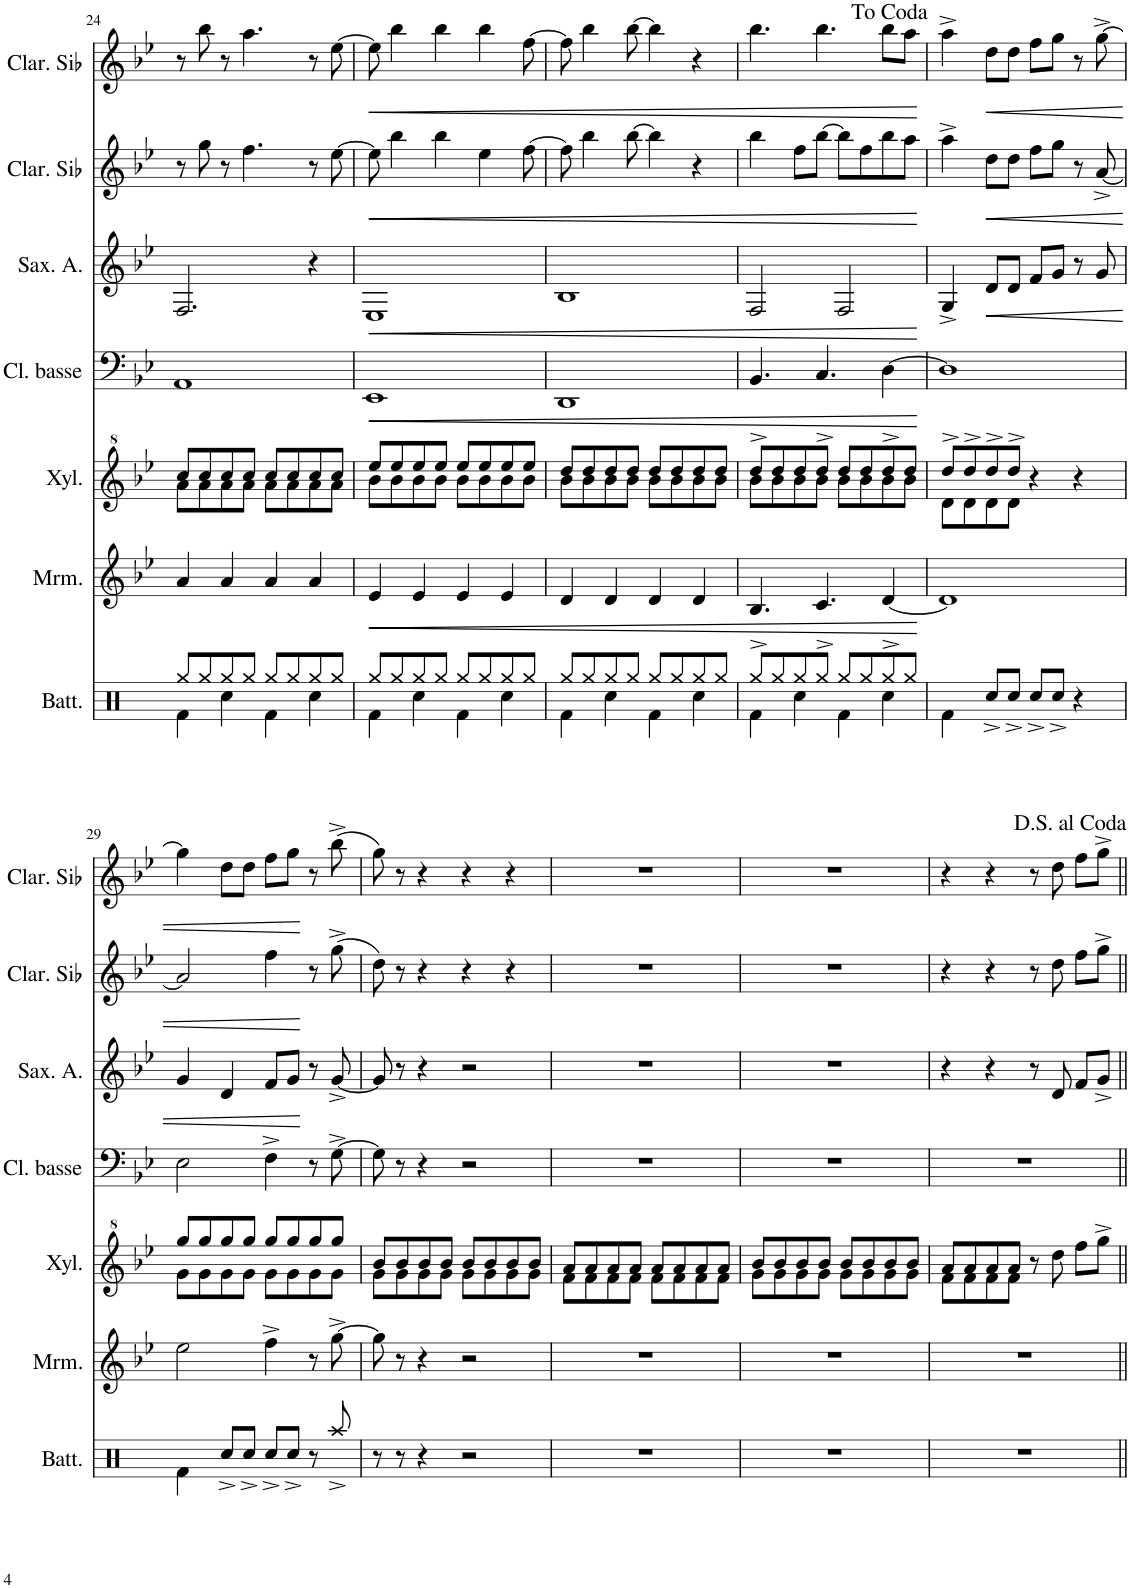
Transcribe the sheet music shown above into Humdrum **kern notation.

**kern	**kern	**dynam	**kern	**kern	**dynam	**kern	**dynam	**kern	**dynam	**kern	**dynam
*part7	*part6	*part6	*part5	*part4	*part4	*part3	*part3	*part2	*part2	*part1	*part1
*staff7	*staff6	*staff6	*staff5	*staff4	*staff4	*staff3	*staff3	*staff2	*staff2	*staff1	*staff1
*I"Batterie	*I"Marimba	*	*I"Xylophone	*I"Clarinette Basse	*	*I"Saxophone Alto	*	*I"Clarinette en Sib	*	*I"Clarinette en Sib	*
*I'Batt.	*I'Mrm.	*	*I'Xyl.	*I'Cl. basse	*	*I'Sax. A.	*	*I'Clar. Sib	*	*I'Clar. Sib	*
!!LO:PB:g=z
*clefX	*clefG2	*	*clefG^2	*clefF4	*	*clefG2	*	*clefG2	*	*clefG2	*
*	*	*	*	*ITrd8c14	*	*ITrd5c9	*	*ITrd1c2	*	*ITrd1c2	*
*k[]	*k[b-e-]	*	*k[b-e-]	*k[b-e-]	*	*k[b-e-]	*	*k[b-e-]	*	*k[b-e-]	*
*M4/4	*M4/4	*	*M4/4	*M4/4	*	*M4/4	*	*M4/4	*	*M4/4	*
=24	=24	=24	=24	=24	=24	=24	=24	=24	=24	=24	=24
*^	*	*	*^	*	*	*	*	*	*	*	*
8Rgg/L	4Rf\	4a/	.	8ccc/L	8aa\L	1AA	.	2.F/	.	8r	.	8r	.
8Rgg/	.	.	.	8ccc/	8aa\	.	.	.	.	8gg\	.	8bb-\	.
8Rgg/	4Rcc\	4a/	.	8ccc/	8aa\	.	.	.	.	8r	.	8r	.
8Rgg/J	.	.	.	8ccc/J	8aa\J	.	.	.	.	4.ff\	.	4.aa\	.
8Rgg/L	4Rf\	4a/	.	8ccc/L	8aa\L	.	.	.	.	.	.	.	.
8Rgg/	.	.	.	8ccc/	8aa\	.	.	.	.	.	.	.	.
8Rgg/	4Rcc\	4a/	.	8ccc/	8aa\	.	.	4r	.	8r	.	8r	.
8Rgg/J	.	.	.	8ccc/J	8aa\J	.	.	.	.	[8ee-\	.	[8ee-\	.
=25	=25	=25	=25	=25	=25	=25	=25	=25	=25	=25	=25	=25	=25
!	!	!	!LO:HP:b	!	!	!	!LO:HP:b	!	!LO:HP:b	!	!LO:HP:b	!	!LO:HP:b
8Rgg/L	4Rf\	4e-/	<	8eee-/L	8bb-\L	1EE-	<	1E-	<	8ee-\]	<	8ee-\]	<
8Rgg/	.	.	.	8eee-/	8bb-\	.	.	.	.	4bb-\	.	4bb-\	.
8Rgg/	4Rcc\	4e-/	.	8eee-/	8bb-\	.	.	.	.	.	.	.	.
8Rgg/J	.	.	.	8eee-/J	8bb-\J	.	.	.	.	4bb-\	.	4bb-\	.
8Rgg/L	4Rf\	4e-/	.	8eee-/L	8bb-\L	.	.	.	.	.	.	.	.
8Rgg/	.	.	.	8eee-/	8bb-\	.	.	.	.	4ee-\	.	4bb-\	.
8Rgg/	4Rcc\	4e-/	.	8eee-/	8bb-\	.	.	.	.	.	.	.	.
8Rgg/J	.	.	.	8eee-/J	8bb-\J	.	.	.	.	[8ff\	.	[8ff\	.
=26	=26	=26	=26	=26	=26	=26	=26	=26	=26	=26	=26	=26	=26
8Rgg/L	4Rf\	4d/	.	8ddd/L	8bb-\L	1DD	.	1B-	.	8ff\]	.	8ff\]	.
8Rgg/	.	.	.	8ddd/	8bb-\	.	.	.	.	4bb-\	.	4bb-\	.
8Rgg/	4Rcc\	4d/	.	8ddd/	8bb-\	.	.	.	.	.	.	.	.
8Rgg/J	.	.	.	8ddd/J	8bb-\J	.	.	.	.	[8bb-\	.	[8bb-\	.
8Rgg/L	4Rf\	4d/	.	8ddd/L	8bb-\L	.	.	.	.	4bb-\]	.	4bb-\]	.
8Rgg/	.	.	.	8ddd/	8bb-\	.	.	.	.	.	.	.	.
8Rgg/	4Rcc\	4d/	.	8ddd/	8bb-\	.	.	.	.	4r	.	4r	.
8Rgg/J	.	.	.	8ddd/J	8bb-\J	.	.	.	.	.	.	.	.
=27	=27	=27	=27	=27	=27	=27	=27	=27	=27	=27	=27	=27	=27
8Rgg^/L	4Rf\	4.B-/	.	8ddd^/L	8bb-\L	4.BB-/	.	2F/	.	4bb-\	.	4.bb-\	.
8Rgg/	.	.	.	8ddd/	8bb-\	.	.	.	.	.	.	.	.
8Rgg/	4Rcc\	.	.	8ddd/	8bb-\	.	.	.	.	8ff\L	.	.	.
8Rgg^/J	.	4.c/	.	8ddd^/J	8bb-\J	4.C/	.	.	.	[8bb-\J	.	4.bb-\	.
8Rgg/L	4Rf\	.	.	8ddd/L	8bb-\L	.	.	2F/	.	8bb-\L]	.	.	.
8Rgg/	.	.	.	8ddd/	8bb-\	.	.	.	.	8ff\	.	.	.
8Rgg^/	4Rcc\	[4d/	.	8ddd^/	8bb-\	[4D\	.	.	.	8bb-\	.	8bb-\L	.
8Rgg/J	.	.	.	8ddd/J	8bb-\J	.	.	.	.	8aa\J	.	8aa\J	.
*v	*v	*	*	*v	*v	*	*	*	*	*	*	*	*
.	.	[	.	.	[	.	[	.	[	.	[
=28	=28	=28	=28	=28	=28	=28	=28	=28	=28	=28	=28
*	*	*	*^	*	*	*	*	*	*	*	*
4Rf\	1d]	.	8ddd^/L	8dd\L	1D]	.	4G^/	.	4aa^\	.	4aa^\	.
.	.	.	8ddd^/	8dd\	.	.	.	.	.	.	.	.
!	!	!	!	!	!	!	!	!LO:HP:b	!	!LO:HP:b	!	!LO:HP:b
8Rcc^/L	.	.	8ddd^/	8dd\	.	.	8d/L	<	8dd\L	<	8dd\L	<
8Rcc^/J	.	.	8ddd^/J	8dd\J	.	.	8d/J	.	8dd\J	.	8dd\J	.
8Rcc^/L	.	.	4r	2ryy	.	.	8f/L	.	8ff\L	.	8ff\L	.
8Rcc^/J	.	.	.	.	.	.	8g/J	.	8gg\J	.	8gg\J	.
4r	.	.	4r	.	.	.	8r	.	8r	.	8r	.
.	.	.	.	.	.	.	8g/	.	[8a^/	.	[8gg^\	.
!!LO:LB:g=z
=29	=29	=29	=29	=29	=29	=29	=29	=29	=29	=29	=29	=29
4Rf\	2ee-\	.	8ggg/L	8gg\L	2E-\	.	4g/	.	2a/]	.	4gg\]	.
.	.	.	8ggg/	8gg\	.	.	.	.	.	.	.	.
8Rcc^/L	.	.	8ggg/	8gg\	.	.	4d/	.	.	.	8dd\L	.
8Rcc^/J	.	.	8ggg/J	8gg\J	.	.	.	.	.	.	8dd\J	.
8Rcc^/L	4ff^\	.	8ggg/L	8gg\L	4F^\	.	8f/L	.	4ff\	.	8ff\L	.
8Rcc^/J	.	.	8ggg/	8gg\	.	.	8g/J	.	.	.	8gg\J	.
8r	8r	.	8ggg/	8gg\	8r	.	8r	[	8r	[	8r	[
8Raa^/	[8gg^\	.	8ggg/J	8gg\J	[8G^\	.	[8g^/	.	(8gg^\	.	(8bb-^\	.
=30	=30	=30	=30	=30	=30	=30	=30	=30	=30	=30	=30	=30
8r	8gg\]	.	8bb-/L	8gg\L	8G\]	.	8g/]	.	8dd\)	.	8gg\)	.
8r	8r	.	8bb-/	8gg\	8r	.	8r	.	8r	.	8r	.
4r	4r	.	8bb-/	8gg\	4r	.	4r	.	4r	.	4r	.
.	.	.	8bb-/J	8gg\J	.	.	.	.	.	.	.	.
2r	2r	.	8bb-/L	8gg\L	2r	.	2r	.	4r	.	4r	.
.	.	.	8bb-/	8gg\	.	.	.	.	.	.	.	.
.	.	.	8bb-/	8gg\	.	.	.	.	4r	.	4r	.
.	.	.	8bb-/J	8gg\J	.	.	.	.	.	.	.	.
=31	=31	=31	=31	=31	=31	=31	=31	=31	=31	=31	=31	=31
1r	1r	.	8aa/L	8ff\L	1r	.	1r	.	1r	.	1r	.
.	.	.	8aa/	8ff\	.	.	.	.	.	.	.	.
.	.	.	8aa/	8ff\	.	.	.	.	.	.	.	.
.	.	.	8aa/J	8ff\J	.	.	.	.	.	.	.	.
.	.	.	8aa/L	8ff\L	.	.	.	.	.	.	.	.
.	.	.	8aa/	8ff\	.	.	.	.	.	.	.	.
.	.	.	8aa/	8ff\	.	.	.	.	.	.	.	.
.	.	.	8aa/J	8ff\J	.	.	.	.	.	.	.	.
=32	=32	=32	=32	=32	=32	=32	=32	=32	=32	=32	=32	=32
1r	1r	.	8bb-/L	8gg\L	1r	.	1r	.	1r	.	1r	.
.	.	.	8bb-/	8gg\	.	.	.	.	.	.	.	.
.	.	.	8bb-/	8gg\	.	.	.	.	.	.	.	.
.	.	.	8bb-/J	8gg\J	.	.	.	.	.	.	.	.
.	.	.	8bb-/L	8gg\L	.	.	.	.	.	.	.	.
.	.	.	8bb-/	8gg\	.	.	.	.	.	.	.	.
.	.	.	8bb-/	8gg\	.	.	.	.	.	.	.	.
.	.	.	8bb-/J	8gg\J	.	.	.	.	.	.	.	.
=33	=33	=33	=33	=33	=33	=33	=33	=33	=33	=33	=33	=33
1r	1r	.	8aa/L	8ff\L	1r	.	4r	.	4r	.	4r	.
.	.	.	8aa/	8ff\	.	.	.	.	.	.	.	.
.	.	.	8aa/	8ff\	.	.	4r	.	4r	.	4r	.
.	.	.	8aa/J	8ff\J	.	.	.	.	.	.	.	.
.	.	.	8r	2ryy	.	.	8r	.	8r	.	8r	.
.	.	.	8ddd\	.	.	.	8d/	.	8dd\	.	8dd\	.
.	.	.	8fff\L	.	.	.	8f/L	.	8ff\L	.	8ff\L	.
.	.	.	8ggg^\J	.	.	.	8g^/J	.	8gg^\J	.	8gg^\J	.
*	*	*	*v	*v	*	*	*	*	*	*	*	*
=||	=||	=||	=||	=||	=||	=||	=||	=||	=||	=||	=||
*-	*-	*-	*-	*-	*-	*-	*-	*-	*-	*-	*-
